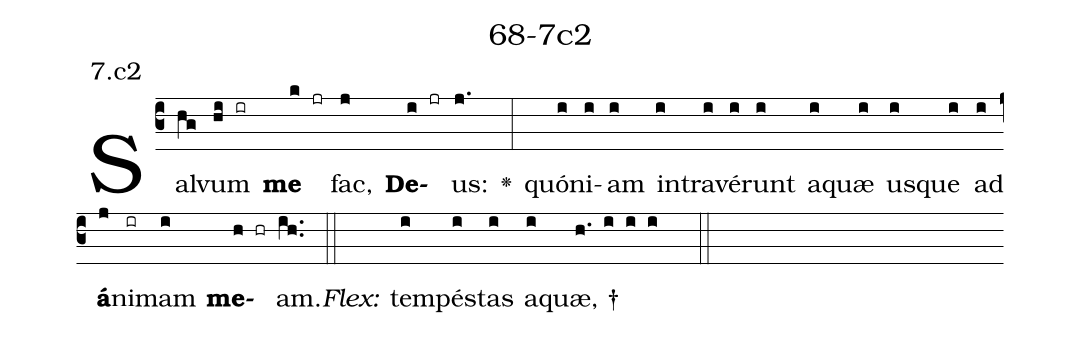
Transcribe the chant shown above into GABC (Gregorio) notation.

name: 68-7c2;
annotation: 7.c2;
%%
(c3)Sal(hg)vum(hi ir) <b>me</b>(k jr) fac,(j) <b>De</b>(i jr)us:(j.) <v>\greheightstar</v>(:) quón(i)i(i)am(i) in(i)tra(i)vé(i)runt(i) a(i)quæ(i) us(i)que(i) ad(i) <b>á</b>(j)ni(ir)mam(i) <b>me</b>(h hr)am.(ih..) (::)
<i>Flex:</i>()  tem(i)pés(i)tas(i) a(i)quæ, †(h. i i i  ::)

%E(i) u(i) o(j) u(i) a(h) e.(ih..) (::)
